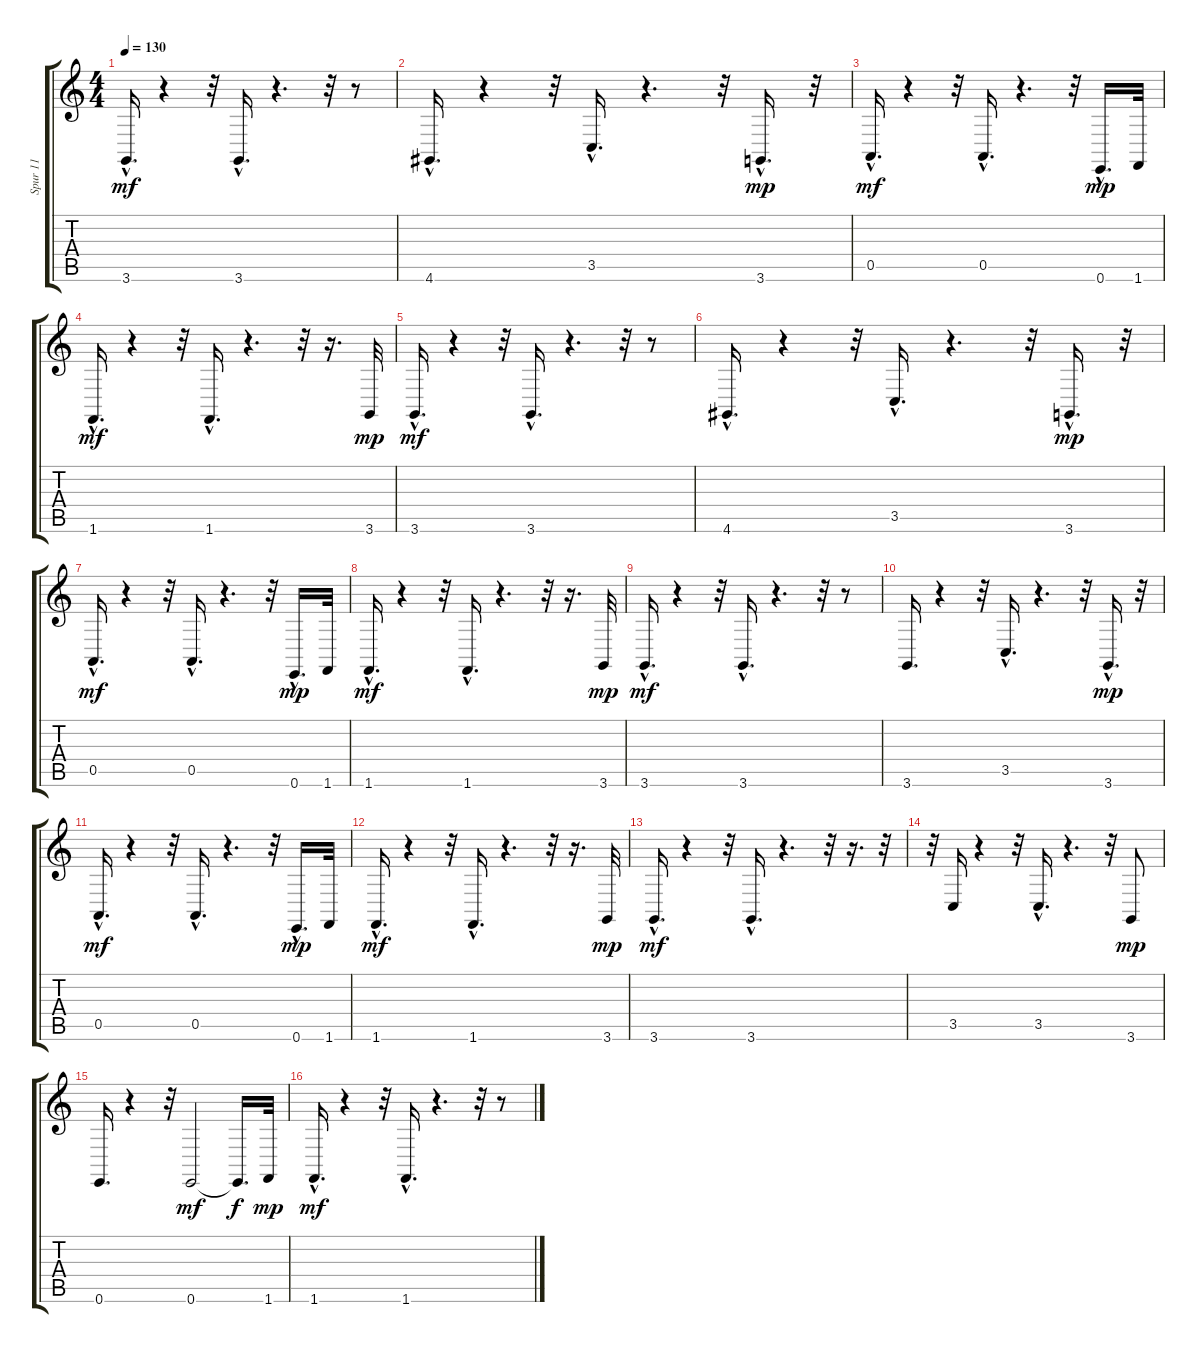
\track ("Spur 11" "Spur 11") {instrument acousticgrandpiano}
\staff {score tabs}
\tuning (E4 B3 G3 D3 A2 E2) {hide}
\ts (4 4)
\tempo 130
\clef g2
\ks c
3.6{hac}.16{d dy mf} r.4 r.32 3.6{hac}.16{d} r.4{d} r.32 r.8 |
4.6{hac}.16{d} r.4 r.32 3.5{hac}.16{d} r.4{d} r.32 3.6{hac}.16{d dy mp} r.32 |
0.5{hac}.16{d dy mf} r.4 r.32 0.5{hac}.16{d} r.4{d} r.32 0.6{hac}.16{d dy mp} 1.6.32 |
1.6{hac}.16{d dy mf} r.4 r.32 1.6{hac}.16{d} r.4{d} r.32 r.16{d} 3.6.32{dy mp} |
3.6{hac}.16{d dy mf} r.4 r.32 3.6{hac}.16{d} r.4{d} r.32 r.8 |
4.6{hac}.16{d} r.4 r.32 3.5{hac}.16{d} r.4{d} r.32 3.6{hac}.16{d dy mp} r.32 |
0.5{hac}.16{d dy mf} r.4 r.32 0.5{hac}.16{d} r.4{d} r.32 0.6{hac}.16{d dy mp} 1.6.32 |
1.6{hac}.16{d dy mf} r.4 r.32 1.6{hac}.16{d} r.4{d} r.32 r.16{d} 3.6.32{dy mp} |
3.6{hac}.16{d dy mf} r.4 r.32 3.6{hac}.16{d} r.4{d} r.32 r.8 |
3.6.16{d} r.4 r.32 3.5{hac}.16{d} r.4{d} r.32 3.6{hac}.16{d dy mp} r.32 |
0.5{hac}.16{d dy mf} r.4 r.32 0.5{hac}.16{d} r.4{d} r.32 0.6{hac}.16{d dy mp} 1.6.32 |
1.6{hac}.16{d dy mf} r.4 r.32 1.6{hac}.16{d} r.4{d} r.32 r.16{d} 3.6.32{dy mp} |
3.6{hac}.16{d dy mf} r.4 r.32 3.6{hac}.16{d} r.4{d} r.32 r.16{d} r.32 |
r.32 3.5.16 r.4 r.32 3.5{hac}.16{d} r.4{d} r.32 3.6.8{dy mp} |
0.6.16{d} r.4 r.32 0.6.2{dy mf} 0.6{t}.16{d dy f} 1.6.32{dy mp} |
1.6{hac}.16{d dy mf} r.4 r.32 1.6{hac}.16{d} r.4{d} r.32 r.8
